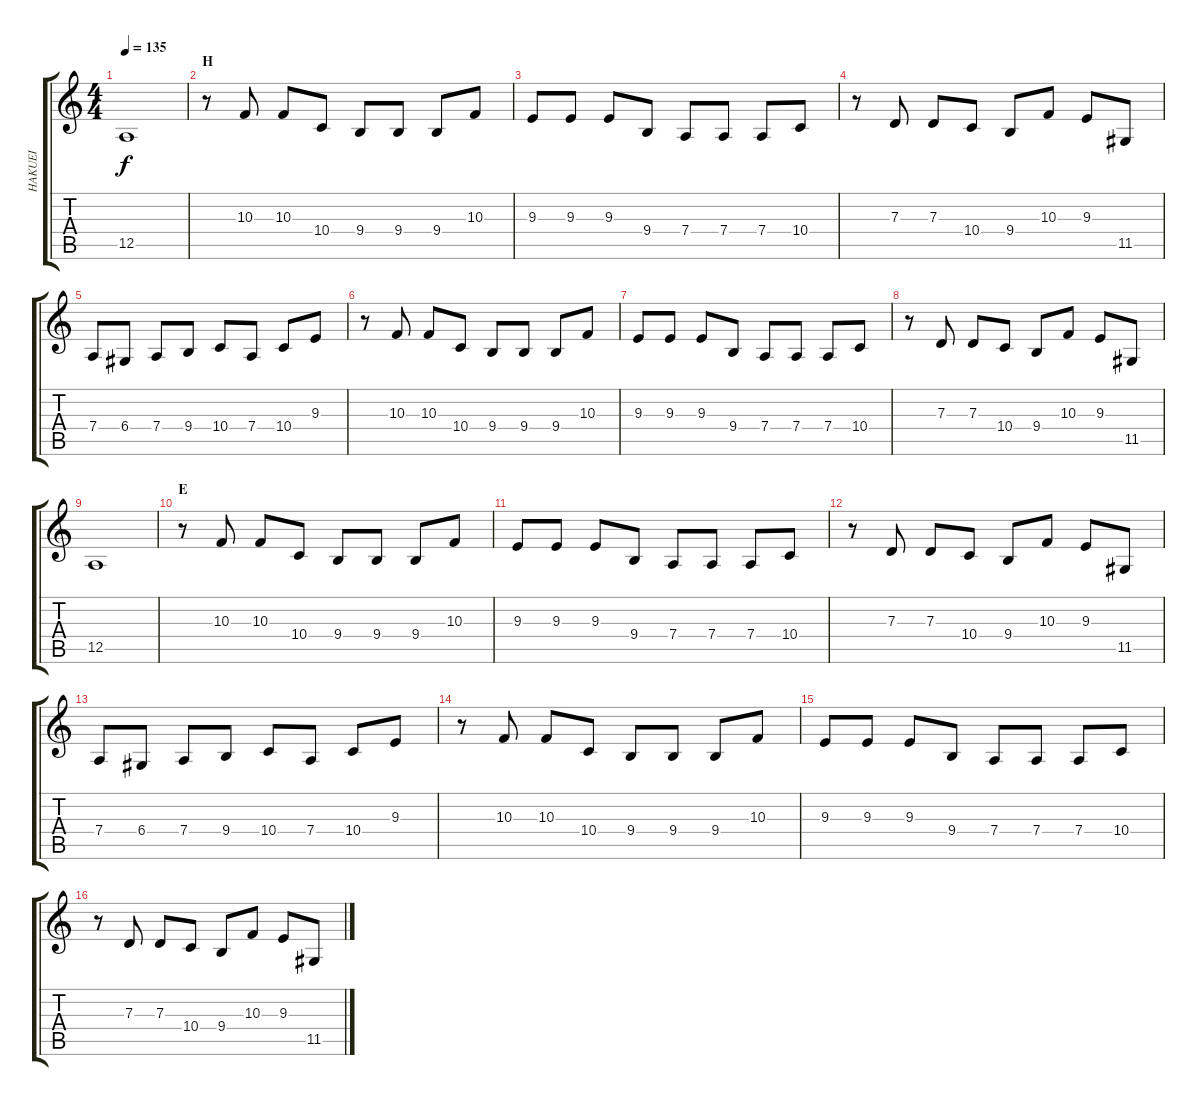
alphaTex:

\track ("HAKUEI" "HAKUEI") {instrument synthvoice}
\staff {score tabs}
\tuning (E4 B3 G3 D3 A2 E2) {hide}
\ts (4 4)
\tempo 135
\clef g2
\ks c
12.5.1{dy f} |
\section ("" "H")
r.8 10.3.8 10.3.8 10.4.8 9.4.8 9.4.8 9.4.8 10.3.8 |
9.3.8 9.3.8 9.3.8 9.4.8 7.4.8 7.4.8 7.4.8 10.4.8 |
r.8 7.3.8 7.3.8 10.4.8 9.4.8 10.3.8 9.3.8 11.5.8 |
7.4.8 6.4.8 7.4.8 9.4.8 10.4.8 7.4.8 10.4.8 9.3.8 |
r.8 10.3.8 10.3.8 10.4.8 9.4.8 9.4.8 9.4.8 10.3.8 |
9.3.8 9.3.8 9.3.8 9.4.8 7.4.8 7.4.8 7.4.8 10.4.8 |
r.8 7.3.8 7.3.8 10.4.8 9.4.8 10.3.8 9.3.8 11.5.8 |
12.5.1 |
\section ("" "E")
r.8 10.3.8 10.3.8 10.4.8 9.4.8 9.4.8 9.4.8 10.3.8 |
9.3.8 9.3.8 9.3.8 9.4.8 7.4.8 7.4.8 7.4.8 10.4.8 |
r.8 7.3.8 7.3.8 10.4.8 9.4.8 10.3.8 9.3.8 11.5.8 |
7.4.8 6.4.8 7.4.8 9.4.8 10.4.8 7.4.8 10.4.8 9.3.8 |
r.8 10.3.8 10.3.8 10.4.8 9.4.8 9.4.8 9.4.8 10.3.8 |
9.3.8 9.3.8 9.3.8 9.4.8 7.4.8 7.4.8 7.4.8 10.4.8 |
r.8 7.3.8 7.3.8 10.4.8 9.4.8 10.3.8 9.3.8 11.5.8
